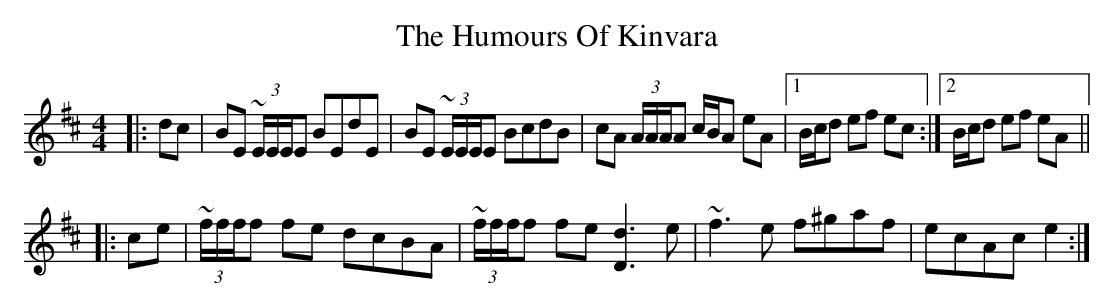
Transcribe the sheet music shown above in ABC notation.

X:1
T: The Humours Of Kinvara
M: 4/4
L: 1/8
K: Edor
|:dc|BE ~(3E/E/E/E BEdE|BE ~(3E/E/E/E BcdB|cA (3A/A/A/A c/B/A eA|1 B/c/d ef ec:|2 B/c/d ef eA||
|:ce|~(3f/f/f/f fe dcBA|~(3f/f/f/f fe [D3d3] e|~f3 e f^gaf|ecAc e2:|
